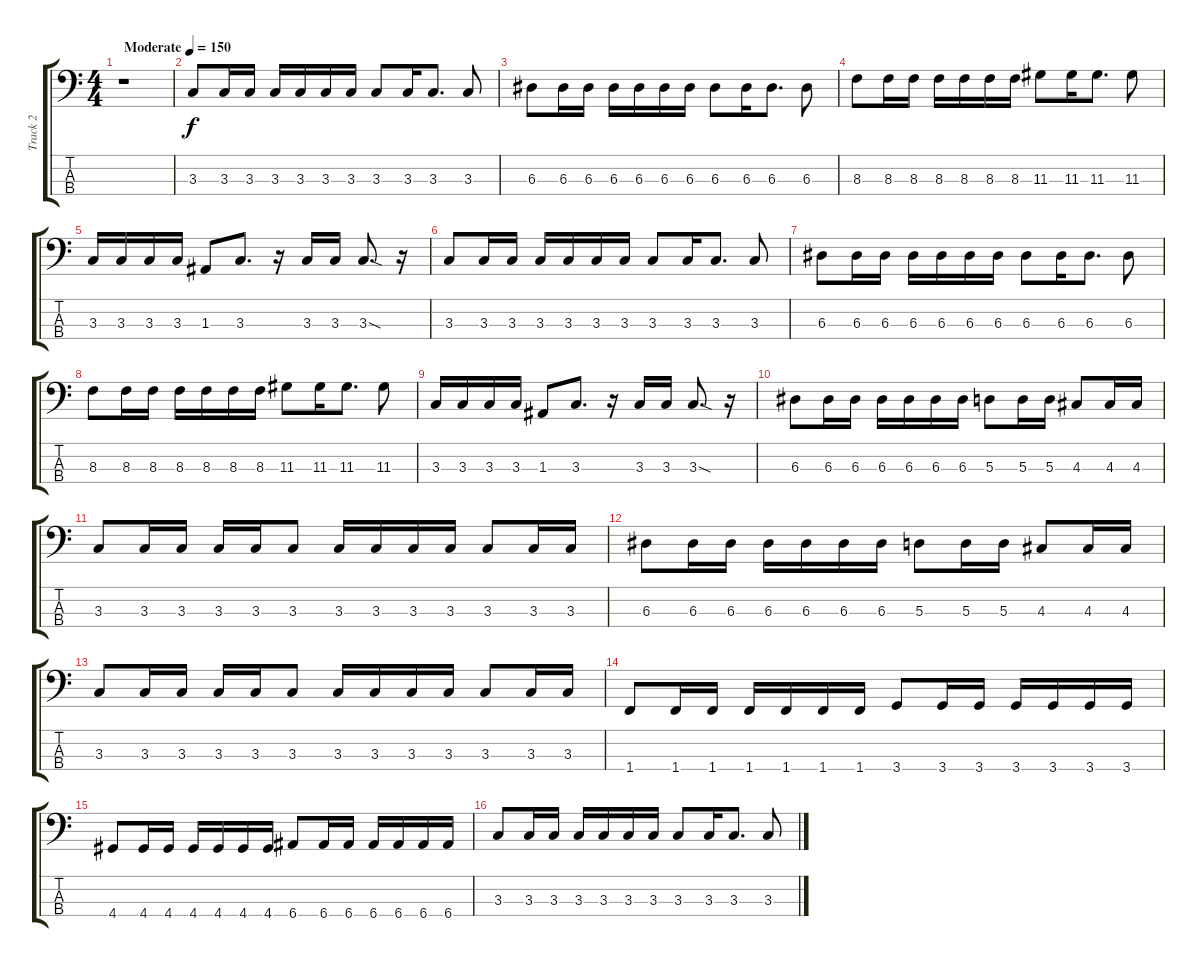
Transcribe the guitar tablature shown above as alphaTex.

\track ("Track 2" "Track 2") {instrument electricbassfinger}
\staff {score tabs}
\tuning (G2 D2 A1 E1) {hide}
\ts (4 4)
\tempo (150 "Moderate")
\clef f4
\ks c
r.1{dy f instrument electricbassfinger} |
3.3.8 3.3.16 3.3.16 3.3.16 3.3.16 3.3.16 3.3.16 3.3.8 3.3.16 3.3.8{d} 3.3.8 |
6.3.8 6.3.16 6.3.16 6.3.16 6.3.16 6.3.16 6.3.16 6.3.8 6.3.16 6.3.8{d} 6.3.8 |
8.3.8 8.3.16 8.3.16 8.3.16 8.3.16 8.3.16 8.3.16 11.3.8 11.3.16 11.3.8{d} 11.3.8 |
3.3.16 3.3.16 3.3.16 3.3.16 1.3.8 3.3.8{d} r.16 3.3.16 3.3.16 3.3{sod}.8{d} r.16 |
3.3.8 3.3.16 3.3.16 3.3.16 3.3.16 3.3.16 3.3.16 3.3.8 3.3.16 3.3.8{d} 3.3.8 |
6.3.8 6.3.16 6.3.16 6.3.16 6.3.16 6.3.16 6.3.16 6.3.8 6.3.16 6.3.8{d} 6.3.8 |
8.3.8 8.3.16 8.3.16 8.3.16 8.3.16 8.3.16 8.3.16 11.3.8 11.3.16 11.3.8{d} 11.3.8 |
3.3.16 3.3.16 3.3.16 3.3.16 1.3.8 3.3.8{d} r.16 3.3.16 3.3.16 3.3{sod}.8{d} r.16 |
6.3.8 6.3.16 6.3.16 6.3.16 6.3.16 6.3.16 6.3.16 5.3.8 5.3.16 5.3.16 4.3.8 4.3.16 4.3.16 |
3.3.8 3.3.16 3.3.16 3.3.16 3.3.16 3.3.8 3.3.16 3.3.16 3.3.16 3.3.16 3.3.8 3.3.16 3.3.16 |
6.3.8 6.3.16 6.3.16 6.3.16 6.3.16 6.3.16 6.3.16 5.3.8 5.3.16 5.3.16 4.3.8 4.3.16 4.3.16 |
3.3.8 3.3.16 3.3.16 3.3.16 3.3.16 3.3.8 3.3.16 3.3.16 3.3.16 3.3.16 3.3.8 3.3.16 3.3.16 |
1.4.8 1.4.16 1.4.16 1.4.16 1.4.16 1.4.16 1.4.16 3.4.8 3.4.16 3.4.16 3.4.16 3.4.16 3.4.16 3.4.16 |
4.4.8 4.4.16 4.4.16 4.4.16 4.4.16 4.4.16 4.4.16 6.4.8 6.4.16 6.4.16 6.4.16 6.4.16 6.4.16 6.4.16 |
3.3.8 3.3.16 3.3.16 3.3.16 3.3.16 3.3.16 3.3.16 3.3.8 3.3.16 3.3.8{d} 3.3.8
